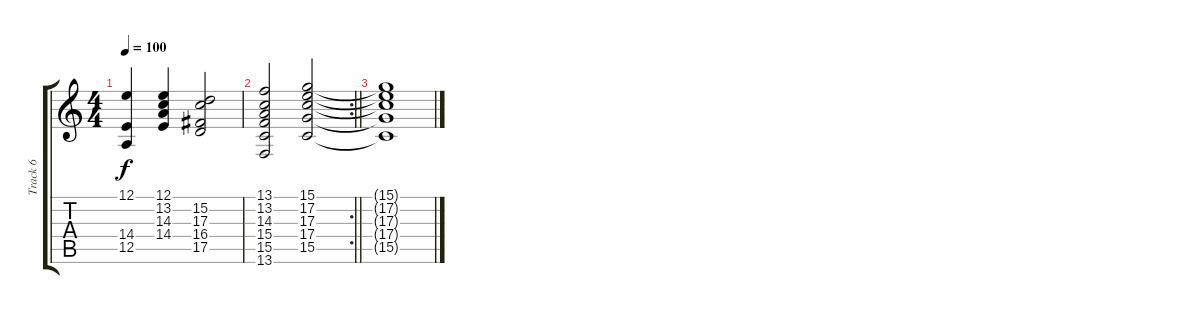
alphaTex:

\track ("Track 6" "Track 6") {solo instrument acousticgrandpiano}
\staff {score tabs}
\tuning (E4 B3 G3 D3 A2 E2) {hide}
\ts (4 4)
\tempo 100
\clef g2
\ks c
(12.1 14.4 12.5).4{dy f} (12.1 13.2 14.3 14.4).4 (15.2 17.3 16.4 17.5).2 |
\rc 2
\barLineRight lightlight
(13.1 13.2 14.3 15.4 15.5 13.6).2 (15.1 17.2 17.3 17.4 15.5).2 |
(15.1{t} 17.2{t} 17.3{t} 17.4{t} 15.5{t}).1
